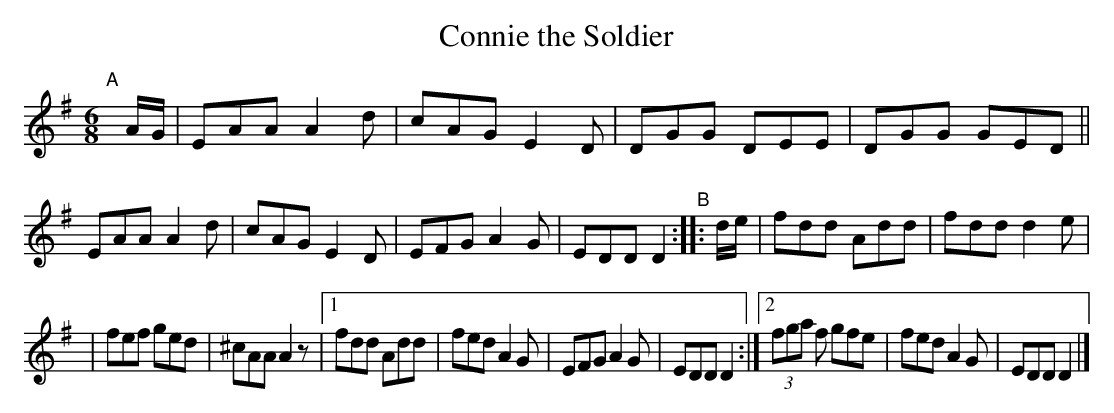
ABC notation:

X:1
T: Connie the Soldier
M: 6/8
L: 1/8
K: Dmix
"^A"[|] A/G/ \
|  EAA A2d | cAG E2D | DGG DEE | DGG GED \
|| EAA A2d | cAG E2D | EFG A2G | EDD D2 \
"^B":: d/e/| fdd Add | fdd d2e |
|  fef ged |^cAA A2z |\
[1 fdd Add | fed A2G | EFG A2G | EDD D2 :|\
[2 (3fga f gfe | fed A2G | EDD D2 |]
